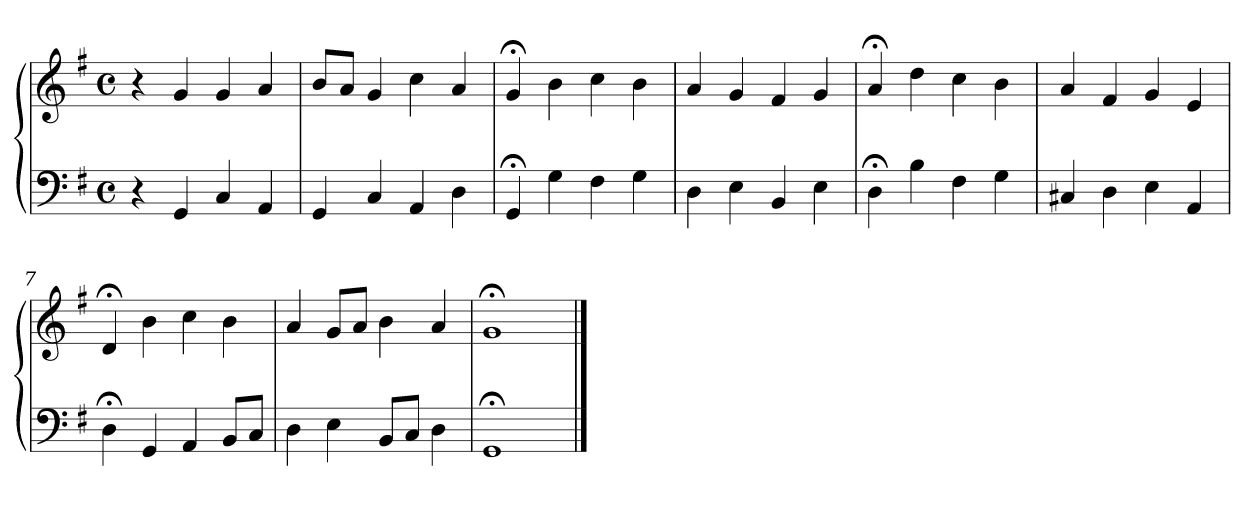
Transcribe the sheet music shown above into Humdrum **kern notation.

**kern	**kern
*part1	*part1
*staff2	*staff1
*clefF4	*clefG2
*k[f#]	*k[f#]
*M4/4	*M4/4
*met(c)	*met(c)
=1	=1
4r	4r
4GG	4g
4C	4g
4AA	4a
=2	=2
4GG	8bL
.	8aJ
4C	4g
4AA	4cc
4D	4a
=3	=3
4GG;<	4g;<
4G	4b
4F#	4cc
4G	4b
=4	=4
4D	4a
4E	4g
4BB	4f#
4E	4g
=5	=5
4D;<	4a;<
4B	4dd
4F#	4cc
4G	4b
=6	=6
4C#X	4a
4D	4f#
4E	4g
4AA	4e
=7	=7
4D;<	4d;<
4GG	4b
4AA	4cc
8BBL	4b
8CJ	.
!!LO:LB:g=z
=8	=8
4D	4a
4E	8gL
.	8aJ
8BBL	4b
8CJ	.
4D	4a
=9	=9
1GG;<	1g;<
==	==
*-	*-
